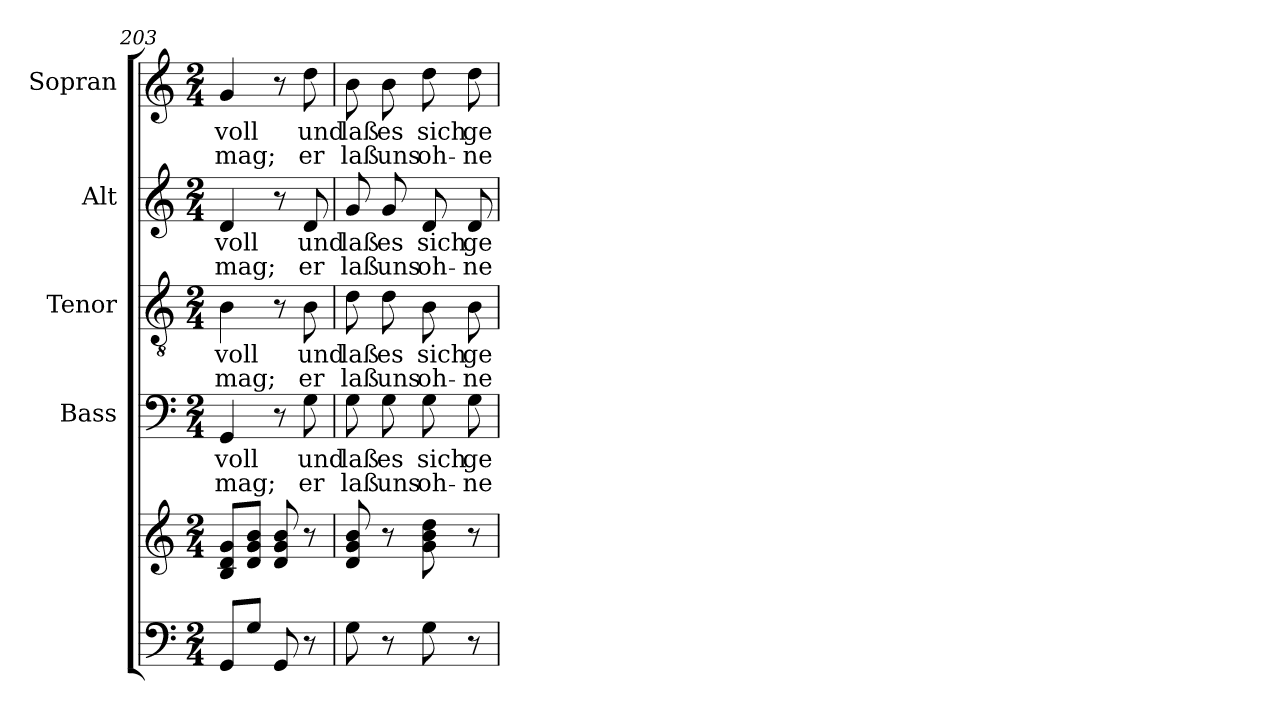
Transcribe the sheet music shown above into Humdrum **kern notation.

**kern	**kern	**kern	**text	**text	**kern	**text	**text	**kern	**text	**text	**kern	**text	**text
*part5	*part5	*part4	*part4	*part4	*part3	*part3	*part3	*part2	*part2	*part2	*part1	*part1	*part1
*staff6	*staff5	*staff4	*staff4	*staff4	*staff3	*staff3	*staff3	*staff2	*staff2	*staff2	*staff1	*staff1	*staff1
*	*	*I"Bass	*	*	*I"Tenor	*	*	*I"Alt	*	*	*I"Sopran	*	*
*	*	*I'B.	*	*	*I'T.	*	*	*I'A.	*	*	*I'S.	*	*
!!LO:PB:g=z
*clefF4	*clefG2	*clefF4	*	*	*clefGv2	*	*	*clefG2	*	*	*clefG2	*	*
*k[]	*k[]	*k[]	*	*	*k[]	*	*	*k[]	*	*	*k[]	*	*
*C:	*C:	*C:	*	*	*C:	*	*	*C:	*	*	*C:	*	*
*M2/4	*M2/4	*M2/4	*	*	*M2/4	*	*	*M2/4	*	*	*M2/4	*	*
=203	=203	=203	=203	=203	=203	=203	=203	=203	=203	=203	=203	=203	=203
!	!	!	!LO:LY:b	!LO:LY:b	!	!LO:LY:b	!LO:LY:b	!	!LO:LY:b	!LO:LY:b	!	!LO:LY:b	!LO:LY:b
8GG/L	8B/ 8d/ 8g/L	4GG/	-voll	mag;	4B\	-voll	mag;	4d/	-voll	mag;	4g/	-voll	mag;
8G/J	8d/ 8g/ 8b/J	.	.	.	.	.	.	.	.	.	.	.	.
8GG/	8d/ 8g/ 8b/	8r	.	.	8r	.	.	8r	.	.	8r	.	.
!	!	!	!LO:LY:b	!LO:LY:b	!	!LO:LY:b	!LO:LY:b	!	!LO:LY:b	!LO:LY:b	!	!LO:LY:b	!LO:LY:b
8r	8r	8G\	und	er	8B\	und	er	8d/	und	er	8dd\	und	er
=204	=204	=204	=204	=204	=204	=204	=204	=204	=204	=204	=204	=204	=204
!	!	!	!LO:LY:b	!LO:LY:b	!	!LO:LY:b	!LO:LY:b	!	!LO:LY:b	!LO:LY:b	!	!LO:LY:b	!LO:LY:b
8G\	8d/ 8g/ 8b/	8G\	laß	laß	8d\	laß	laß	8g/	laß	laß	8b\	laß	laß
!	!	!	!LO:LY:b	!LO:LY:b	!	!LO:LY:b	!LO:LY:b	!	!LO:LY:b	!LO:LY:b	!	!LO:LY:b	!LO:LY:b
8r	8r	8G\	es	uns	8d\	es	uns	8g/	es	uns	8b\	es	uns
!	!	!	!LO:LY:b	!LO:LY:b	!	!LO:LY:b	!LO:LY:b	!	!LO:LY:b	!LO:LY:b	!	!LO:LY:b	!LO:LY:b
8G\	8g\ 8b\ 8dd\	8G\	sich	oh-	8B\	sich	oh-	8d/	sich	oh-	8dd\	sich	oh-
!	!	!	!LO:LY:b	!LO:LY:b	!	!LO:LY:b	!LO:LY:b	!	!LO:LY:b	!LO:LY:b	!	!LO:LY:b	!LO:LY:b
8r	8r	8G\	ge-	-ne	8B\	ge-	-ne	8d/	ge-	-ne	8dd\	ge-	-ne
=	=	=	=	=	=	=	=	=	=	=	=	=	=
*-	*-	*-	*-	*-	*-	*-	*-	*-	*-	*-	*-	*-	*-
